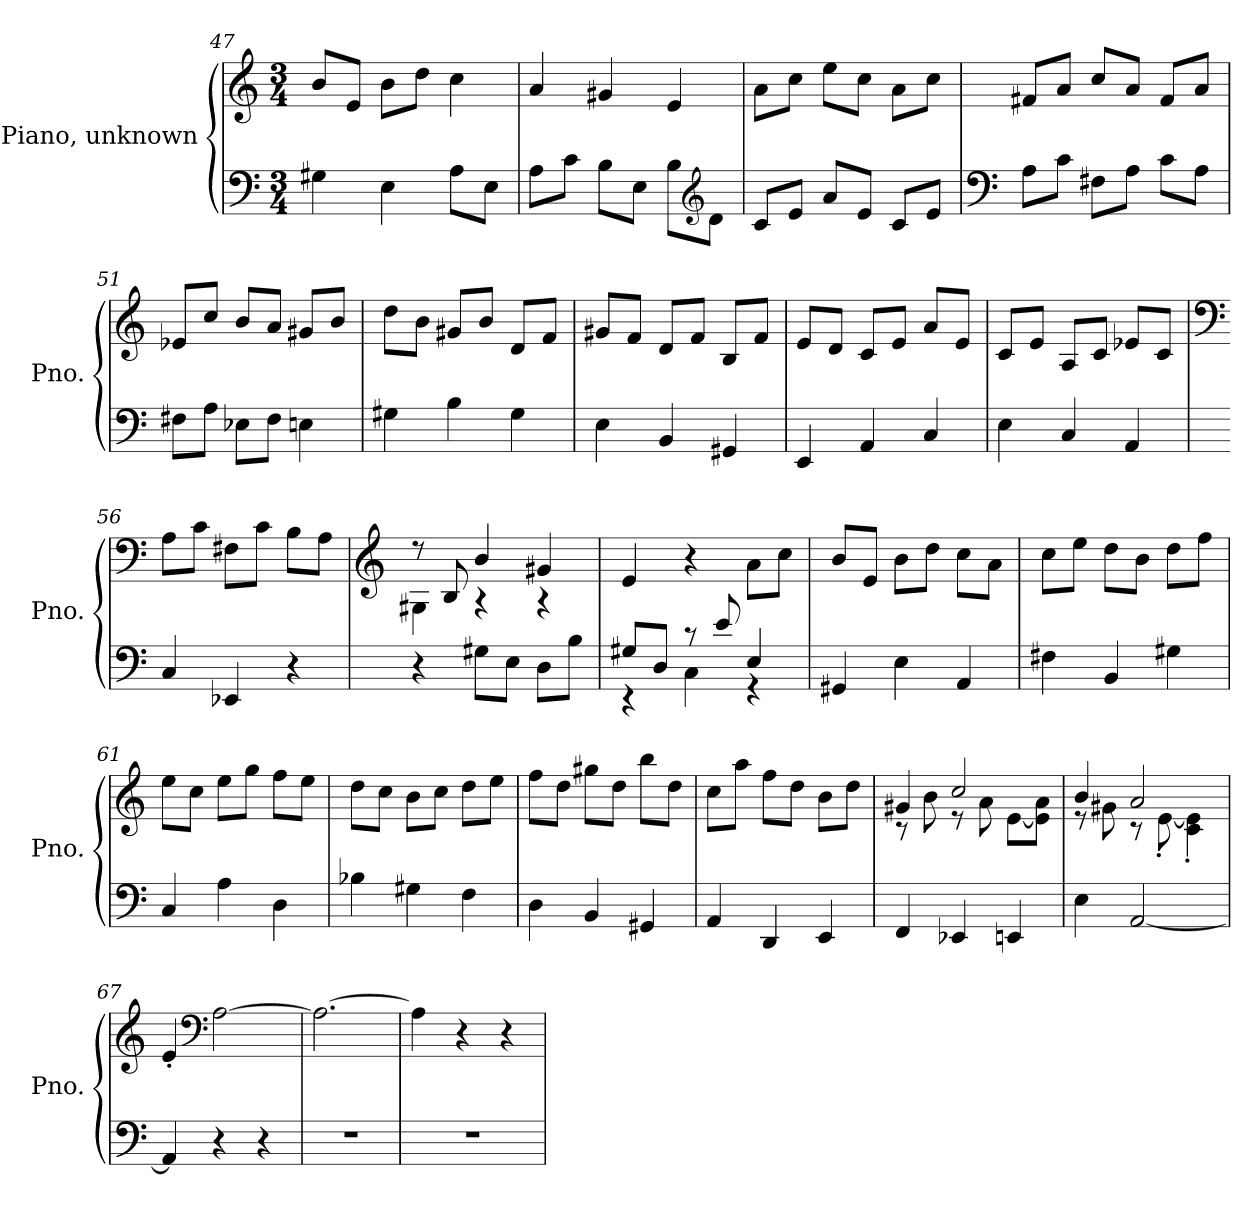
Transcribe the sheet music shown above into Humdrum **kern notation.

**kern	**kern
*part1	*part1
*staff2	*staff1
*I"Piano, unknown	*
*I'Pno.	*
*clefF4	*clefG2
*k[]	*k[]
*M3/4	*M3/4
=47	=47
4G#X\	8b/L
.	8e/J
4E\	8b\L
.	8dd\J
8A\L	4cc\
8E\J	.
=48	=48
8A\L	4a/
8c\J	.
8B\L	4g#X/
8E\J	.
8B\L	4e/
*clefG2	*
8d\J	.
=49	=49
8c/L	8a\L
8e/J	8cc\J
8a/L	8ee\L
8e/J	8cc\J
8c/L	8a\L
8e/J	8cc\J
=50	=50
*clefF4	*
8A\L	8f#X/L
8c\J	8a/J
8F#X\L	8cc/L
8A\J	8a/J
8c\L	8f#/L
8A\J	8a/J
!!LO:LB:g=z
=51	=51
8F#X\L	8e-X/L
8A\J	8cc/J
8E-X\L	8b/L
8F#\J	8a/J
4En\	8g#X/L
.	8b/J
=52	=52
4G#X\	8dd\L
.	8b\J
4B\	8g#X/L
.	8b/J
4G#\	8d/L
.	8f/J
=53	=53
4E\	8g#X/L
.	8f/J
4BB/	8d/L
.	8f/J
4GG#X/	8B/L
.	8f/J
=54	=54
4EE/	8e/L
.	8d/J
4AA/	8c/L
.	8e/J
4C/	8a/L
.	8e/J
=55	=55
4E\	8c/L
.	8e/J
4C/	8A/L
.	8c/J
4AA/	8e-X/L
.	8c/J
!!LO:LB:g=z
=56	=56
*	*clefF4
4C/	8A\L
.	8c\J
4EE-X/	8F#X\L
.	8c\J
4r	8B\L
.	8A\J
=57	=57
*	*clefG2
*	*^
4r	8r	4G#X\
.	8B/	.
8G#X\L	4b/	4r
8E\J	.	.
8D\L	4g#X/	4r
8B\J	.	.
*	*v	*v
=58	=58
*^	*
8G#X/L	4r	4e/
8D/J	.	.
8r	4C\	4r
8e/	.	.
4E/	4r	8a\L
.	.	8cc\J
*v	*v	*
=59	=59
4GG#X/	8b/L
.	8e/J
4E\	8b\L
.	8dd\J
4AA/	8cc\L
.	8a\J
=60	=60
4F#X\	8cc\L
.	8ee\J
4BB/	8dd\L
.	8b\J
4G#X\	8dd\L
.	8ff\J
=61	=61
4C/	8ee\L
.	8cc\J
4A\	8ee\L
.	8gg\J
4D\	8ff\L
.	8ee\J
!!LO:PB:g=z
=62	=62
4B-X\	8dd\L
.	8cc\J
4G#X\	8b\L
.	8cc\J
4F\	8dd\L
.	8ee\J
=63	=63
4D\	8ff\L
.	8dd\J
4BB/	8gg#X\L
.	8dd\J
4GG#X/	8bb\L
.	8dd\J
=64	=64
4AA/	8cc\L
.	8aa\J
4DD/	8ff\L
.	8dd\J
4EE/	8b\L
.	8dd\J
=65	=65
*	*^
4FF/	4g#X/	8r
.	.	8b\
4EE-X/	2cc/	8r
.	.	8a\
4EEn/	.	[8e\L
.	.	8e\] 8a\J
=66	=66	=66
4E\	4b/	8r
.	.	8g#X\
[2AA/	2a/	8r
.	.	[8e'\
.	.	4c\' 4e\]'
*	*v	*v
=67	=67
4AA/]	4e'/
*	*clefF4
4r	[2A\
4r	.
=68	=68
2.r	2.A\_
!!LO:LB:g=z
=69	=69
2.r	4A\]
.	4r
.	4r
=	=
*-	*-
